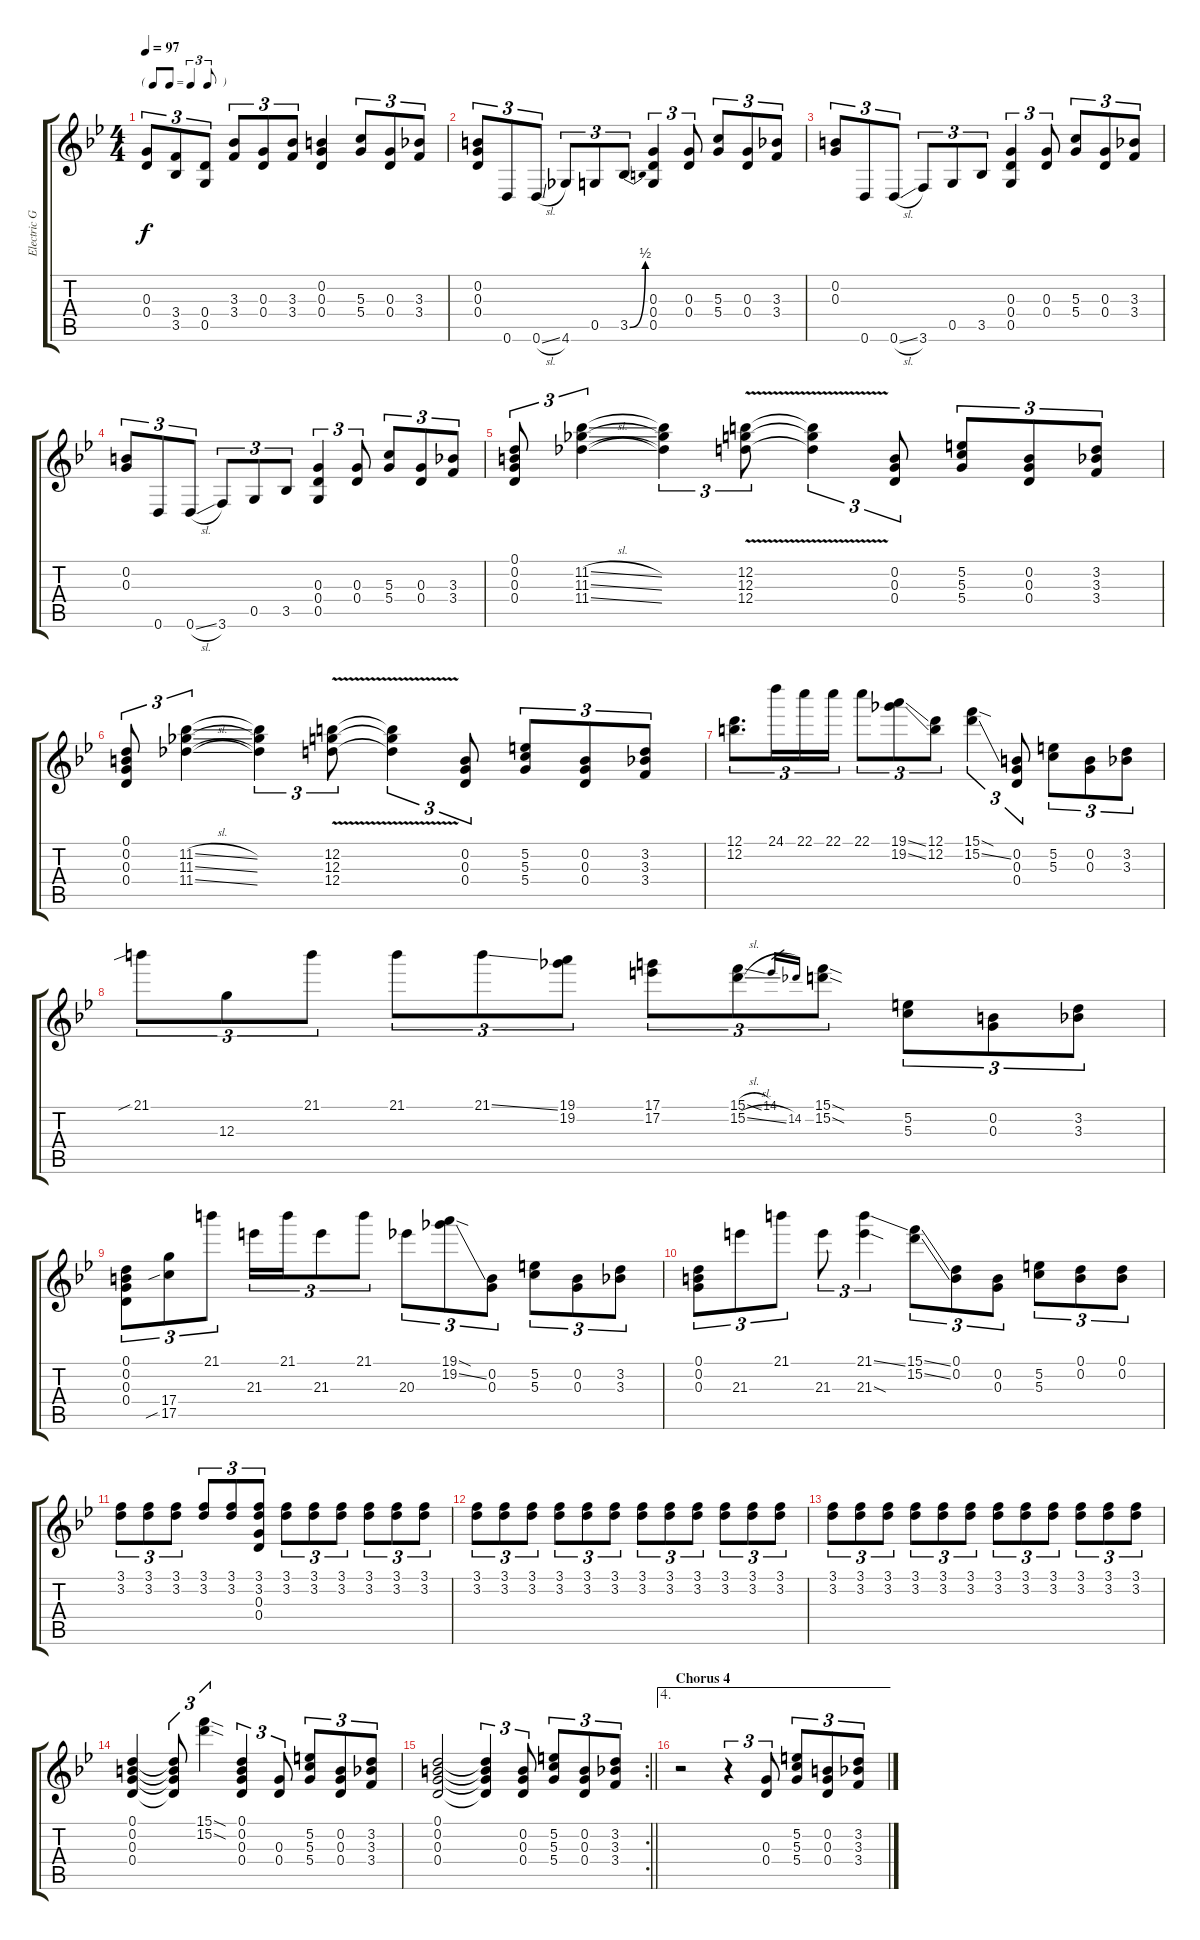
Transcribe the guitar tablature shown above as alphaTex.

\track ("Electric Guitar" "Electric G") {instrument electricguitarjazz}
\staff {score tabs}
\tuning (D4 B3 G3 D3 G2 D2) {hide}
\ts (4 4)
\tf triplet8th
\tempo 97
\clef g2
\ks bb
(0.3 0.4).8{tu (3 2) dy f} (3.4 3.5).8{tu (3 2)} (0.4 0.5).8{tu (3 2)} (3.3 3.4).8{tu (3 2)} (0.3 0.4).8{tu (3 2)} (3.3 3.4).8{tu (3 2)} (0.2 0.3 0.4).4 (5.3 5.4).8{tu (3 2)} (0.3 0.4).8{tu (3 2)} (3.3 3.4).8{tu (3 2)} |
(0.2 0.3 0.4).8{tu (3 2)} 0.6.8{tu (3 2)} 0.6{sl}.8{tu (3 2)} 4.6.8{tu (3 2)} 0.5.8{tu (3 2)} 3.5{be (bend 0 0 60 2)}.8{tu (3 2)} (0.3 0.4 0.5).4{tu (3 2)} (0.3 0.4).8{tu (3 2)} (5.3 5.4).8{tu (3 2)} (0.3 0.4).8{tu (3 2)} (3.3 3.4).8{tu (3 2)} |
(0.2 0.3).8{tu (3 2)} 0.6.8{tu (3 2)} 0.6{sl}.8{tu (3 2)} 3.6.8{tu (3 2)} 0.5.8{tu (3 2)} 3.5.8{tu (3 2)} (0.3 0.4 0.5).4{tu (3 2)} (0.3 0.4).8{tu (3 2)} (5.3 5.4).8{tu (3 2)} (0.3 0.4).8{tu (3 2)} (3.3 3.4).8{tu (3 2)} |
(0.2 0.3).8{tu (3 2)} 0.6.8{tu (3 2)} 0.6{sl}.8{tu (3 2)} 3.6.8{tu (3 2)} 0.5.8{tu (3 2)} 3.5.8{tu (3 2)} (0.3 0.4 0.5).4{tu (3 2)} (0.3 0.4).8{tu (3 2)} (5.3 5.4).8{tu (3 2)} (0.3 0.4).8{tu (3 2)} (3.3 3.4).8{tu (3 2)} |
(0.1 0.2 0.3 0.4).8{tu (3 2)} (11.2{sl} 11.3{sl} 11.4{sl}).4{tu (3 2)} (11.2{t} 11.3{t} 11.4{t}).4{tu (3 2)} (12.2{v} 12.3{v} 12.4{v}).8{tu (3 2)} (12.2{v t} 12.3{v t} 12.4{v t}).4{tu (3 2)} (0.2 0.3 0.4).8{tu (3 2)} (5.2 5.3 5.4).8{tu (3 2)} (0.2 0.3 0.4).8{tu (3 2)} (3.2 3.3 3.4).8{tu (3 2)} |
(0.1 0.2 0.3 0.4).8{tu (3 2)} (11.2{sl} 11.3{sl} 11.4{sl}).4{tu (3 2)} (11.2{t} 11.3{t} 11.4{t}).4{tu (3 2)} (12.2{v} 12.3{v} 12.4{v}).8{tu (3 2)} (12.2{v t} 12.3{v t} 12.4{v t}).4{tu (3 2)} (0.2 0.3 0.4).8{tu (3 2)} (5.2 5.3 5.4).8{tu (3 2)} (0.2 0.3 0.4).8{tu (3 2)} (3.2 3.3 3.4).8{tu (3 2)} |
(12.1 12.2).8{d tu (3 2)} 24.1.16{tu (3 2)} 22.1.16{tu (3 2)} 22.1.16{tu (3 2)} 22.1.8{tu (3 2)} (19.1{ss} 19.2{ss}).8{tu (3 2)} (12.1 12.2).8{tu (3 2)} (15.1{sod} 15.2{ss}).4{tu (3 2)} (0.2 0.3 0.4).8{tu (3 2)} (5.2 5.3).8{tu (3 2)} (0.2 0.3).8{tu (3 2)} (3.2 3.3).8{tu (3 2)} |
21.1{sib}.8{tu (3 2)} 12.3.8{tu (3 2)} 21.1.8{tu (3 2)} 21.1.8{tu (3 2)} 21.1{ss}.8{tu (3 2)} (19.1 19.2).8{tu (3 2)} (17.1 17.2).8{tu (3 2)} (15.1{sl} 15.2{sl}).8{tu (3 2)} 14.1.16{gr} 14.2.16{gr} (15.1{sod} 15.2{sod}).8{tu (3 2)} (5.2 5.3).8{tu (3 2)} (0.2 0.3).8{tu (3 2)} (3.2 3.3).8{tu (3 2)} |
(0.1 0.2 0.3 0.4).8{tu (3 2)} (17.4 17.5{sib}).8{tu (3 2)} 21.1.8{tu (3 2)} 21.3.16{tu (3 2)} 21.1.16{tu (3 2)} 21.3.8{tu (3 2)} 21.1.8{tu (3 2)} 20.3.8{tu (3 2)} (19.1{sod} 19.2{ss}).8{tu (3 2)} (0.2 0.3).8{tu (3 2)} (5.2 5.3).8{tu (3 2)} (0.2 0.3).8{tu (3 2)} (3.2 3.3).8{tu (3 2)} |
(0.1 0.2 0.3).8{tu (3 2)} 21.3.8{tu (3 2)} 21.1.8{tu (3 2)} 21.3.8{tu (3 2)} (21.1{ss} 21.3{sod}).4{tu (3 2)} (15.1{ss} 15.2{ss}).8{tu (3 2)} (0.1 0.2).8{tu (3 2)} (0.2 0.3).8{tu (3 2)} (5.2 5.3).8{tu (3 2)} (0.1 0.2).8{tu (3 2)} (0.1 0.2).8{tu (3 2)} |
(3.1 3.2).8{tu (3 2)} (3.1 3.2).8{tu (3 2)} (3.1 3.2).8{tu (3 2)} (3.1 3.2).8{tu (3 2)} (3.1 3.2).8{tu (3 2)} (3.1 3.2 0.3 0.4).8{tu (3 2)} (3.1 3.2).8{tu (3 2)} (3.1 3.2).8{tu (3 2)} (3.1 3.2).8{tu (3 2)} (3.1 3.2).8{tu (3 2)} (3.1 3.2).8{tu (3 2)} (3.1 3.2).8{tu (3 2)} |
(3.1 3.2).8{tu (3 2)} (3.1 3.2).8{tu (3 2)} (3.1 3.2).8{tu (3 2)} (3.1 3.2).8{tu (3 2)} (3.1 3.2).8{tu (3 2)} (3.1 3.2).8{tu (3 2)} (3.1 3.2).8{tu (3 2)} (3.1 3.2).8{tu (3 2)} (3.1 3.2).8{tu (3 2)} (3.1 3.2).8{tu (3 2)} (3.1 3.2).8{tu (3 2)} (3.1 3.2).8{tu (3 2)} |
(3.1 3.2).8{tu (3 2)} (3.1 3.2).8{tu (3 2)} (3.1 3.2).8{tu (3 2)} (3.1 3.2).8{tu (3 2)} (3.1 3.2).8{tu (3 2)} (3.1 3.2).8{tu (3 2)} (3.1 3.2).8{tu (3 2)} (3.1 3.2).8{tu (3 2)} (3.1 3.2).8{tu (3 2)} (3.1 3.2).8{tu (3 2)} (3.1 3.2).8{tu (3 2)} (3.1 3.2).8{tu (3 2)} |
(0.1 0.2 0.3 0.4).4 (0.1{t} 0.2{t} 0.3{t} 0.4{t}).8{tu (3 2)} (15.1{sod} 15.2{sod}).4{tu (3 2)} (0.1 0.2 0.3 0.4).4{tu (3 2)} (0.3 0.4).8{tu (3 2)} (5.2 5.3 5.4).8{tu (3 2)} (0.2 0.3 0.4).8{tu (3 2)} (3.2 3.3 3.4).8{tu (3 2)} |
\rc 2
\barLineRight lightlight
(0.1 0.2 0.3 0.4).2 (0.1{t} 0.2{t} 0.3{t} 0.4{t}).4{tu (3 2)} (0.2 0.3 0.4).8{tu (3 2)} (5.2 5.3 5.4).8{tu (3 2)} (0.2 0.3 0.4).8{tu (3 2)} (3.2 3.3 3.4).8{tu (3 2)} |
\ae 4
\section ("" "Chorus 4")
r.2 r.4{tu (3 2)} (0.3 0.4).8{tu (3 2)} (5.2 5.3 5.4).8{tu (3 2)} (0.2 0.3 0.4).8{tu (3 2)} (3.2 3.3 3.4).8{tu (3 2)}
